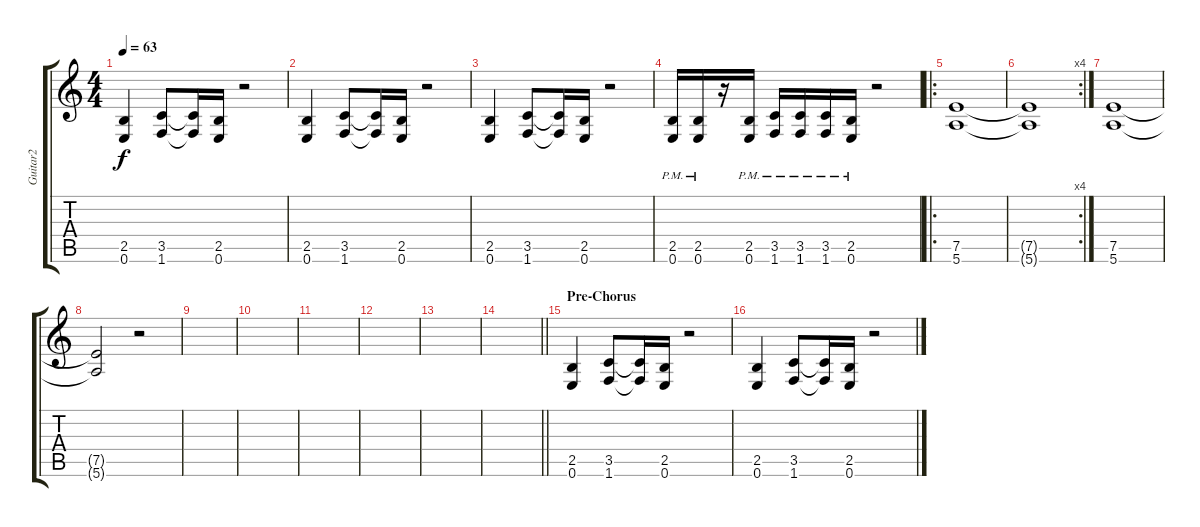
\track ("Guitar2" "Guitar2") {instrument overdrivenguitar}
\staff {score tabs}
\tuning (E4 B3 G3 D3 A2 E2) {hide}
\ts (4 4)
\tempo 63
\clef g2
\ks c
(2.5 0.6).4{dy f volume 13} (3.5 1.6).8 (3.5{t} 1.6{t}).16 (2.5 0.6).16 r.2 |
(2.5 0.6).4 (3.5 1.6).8 (3.5{t} 1.6{t}).16 (2.5 0.6).16 r.2 |
(2.5 0.6).4 (3.5 1.6).8 (3.5{t} 1.6{t}).16 (2.5 0.6).16 r.2 |
(2.5{pm} 0.6{pm}).16 (2.5{pm} 0.6{pm}).16 r.16 (2.5{pm} 0.6{pm}).16 (3.5{pm} 1.6{pm}).16 (3.5{pm} 1.6{pm}).16 (3.5{pm} 1.6{pm}).16 (2.5{pm} 0.6{pm}).16 r.2 |
\ro
(7.5 5.6).1 |
\rc 4
(7.5{t} 5.6{t}).1 |
(7.5 5.6).1{volume 0} |
(7.5{t} 5.6{t}).2 r.2 |
|
|
|
|
|
\barLineRight lightlight
|
\section ("" "Pre-Chorus")
(2.5 0.6).4{volume 13} (3.5 1.6).8 (3.5{t} 1.6{t}).16 (2.5 0.6).16 r.2 |
(2.5 0.6).4 (3.5 1.6).8 (3.5{t} 1.6{t}).16 (2.5 0.6).16 r.2
